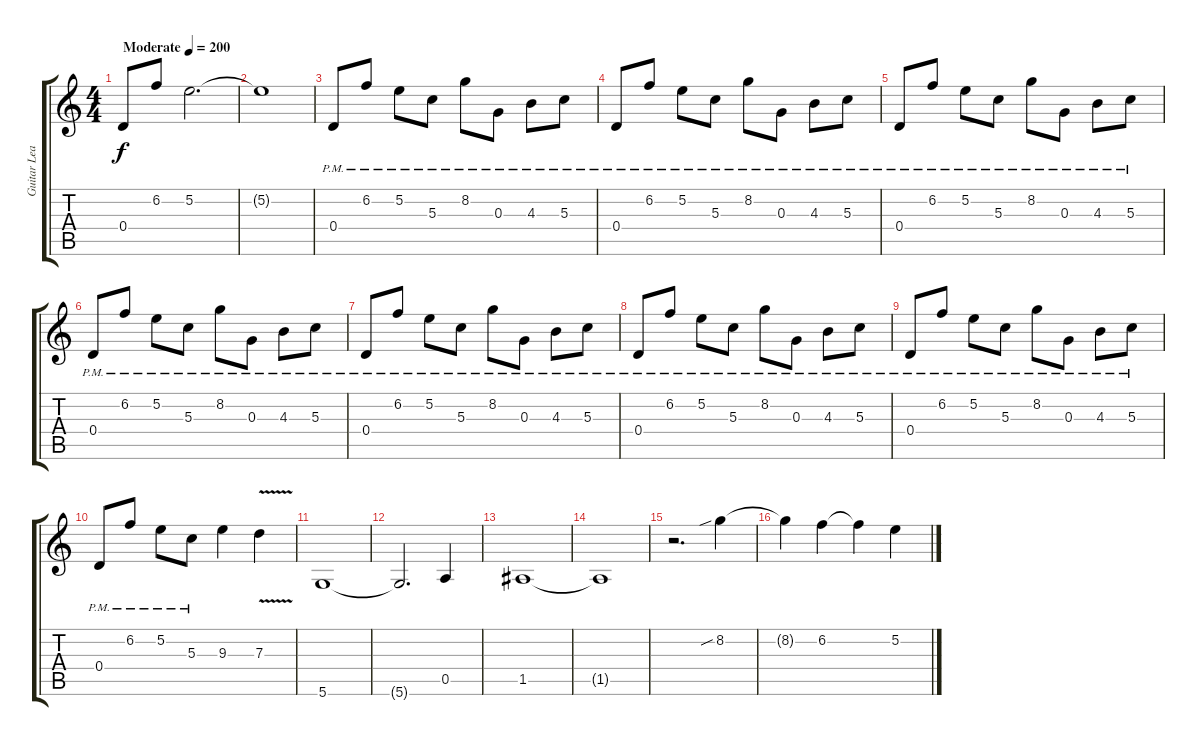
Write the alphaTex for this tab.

\track ("Guitar Lead" "Guitar Lea") {instrument electricguitarmuted}
\staff {score tabs}
\tuning (E4 B3 G3 D3 A2 D2) {hide}
\ts (4 4)
\tempo (200 "Moderate")
\clef g2
\ks c
0.4.8{dy f instrument electricguitarmuted} 6.2.8 5.2.2{d} |
5.2{t}.1 |
0.4{pm}.8 6.2{pm}.8 5.2{pm}.8 5.3{pm}.8 8.2{pm}.8 0.3{pm}.8 4.3{pm}.8 5.3{pm}.8 |
0.4{pm}.8 6.2{pm}.8 5.2{pm}.8 5.3{pm}.8 8.2{pm}.8 0.3{pm}.8 4.3{pm}.8 5.3{pm}.8 |
0.4{pm}.8 6.2{pm}.8 5.2{pm}.8 5.3{pm}.8 8.2{pm}.8 0.3{pm}.8 4.3{pm}.8 5.3{pm}.8 |
0.4{pm}.8 6.2{pm}.8 5.2{pm}.8 5.3{pm}.8 8.2{pm}.8 0.3{pm}.8 4.3{pm}.8 5.3{pm}.8 |
0.4{pm}.8 6.2{pm}.8 5.2{pm}.8 5.3{pm}.8 8.2{pm}.8 0.3{pm}.8 4.3{pm}.8 5.3{pm}.8 |
0.4{pm}.8 6.2{pm}.8 5.2{pm}.8 5.3{pm}.8 8.2{pm}.8 0.3{pm}.8 4.3{pm}.8 5.3{pm}.8 |
0.4{pm}.8 6.2{pm}.8 5.2{pm}.8 5.3{pm}.8 8.2{pm}.8 0.3{pm}.8 4.3{pm}.8 5.3{pm}.8 |
0.4{pm}.8 6.2{pm}.8 5.2{pm}.8 5.3{pm}.8 9.3.4 7.3{v}.4 |
5.6.1{instrument electricguitarjazz} |
5.6{t}.2{d} 0.5.4 |
1.5.1 |
1.5{t}.1 |
r.2{d} 8.2{sib}.4 |
8.2{t}.4 6.2.4 6.2{t}.4 5.2.4
